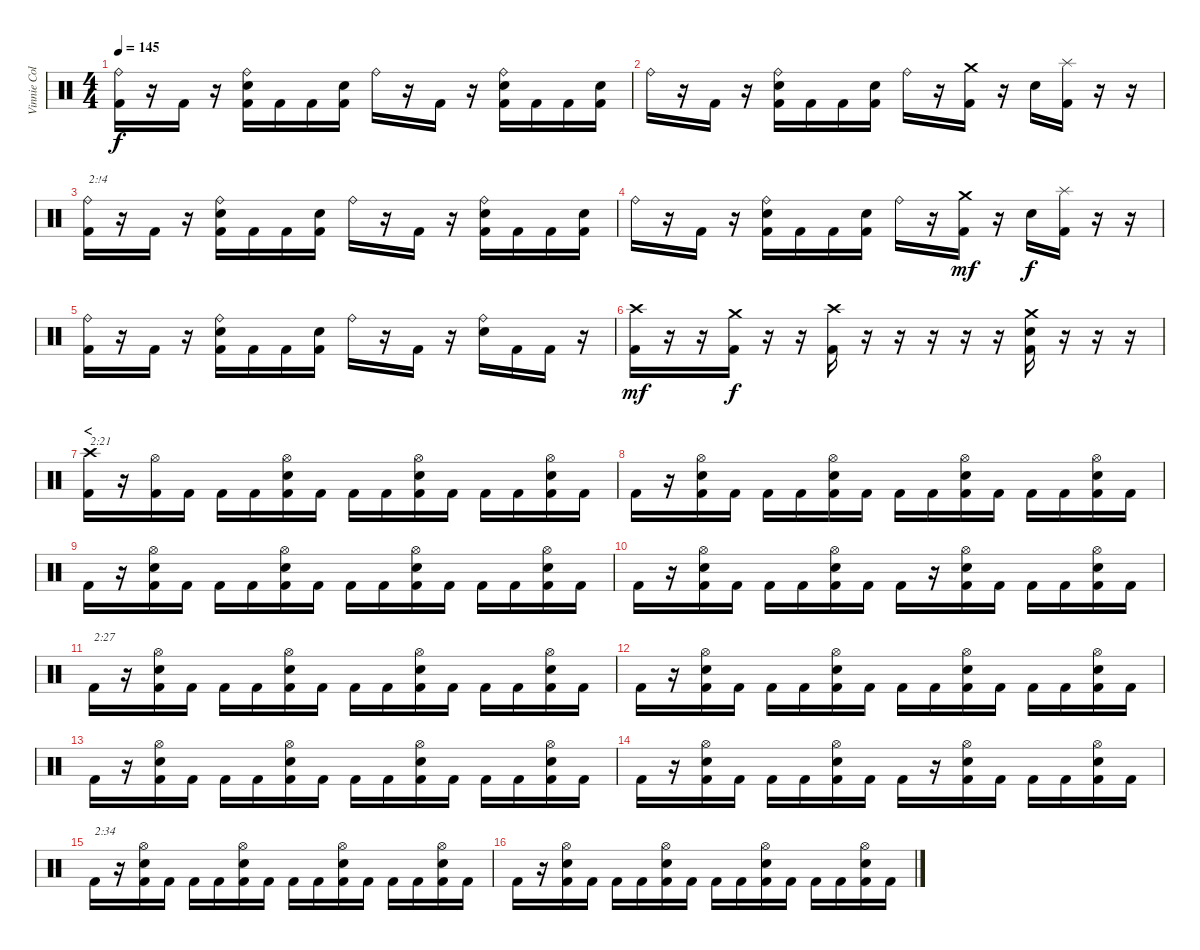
\track ("Vinnie Colaiuta" "Vinnie Col") {instrument percussion}
\staff {score}
\articulation defaults
\ts (4 4)
\tempo 145
\clef neutral
\ks c
("Ride (bell)" "Kick (hit) 2").16{dy f} r.16 "Kick (hit) 2".16 r.16 ("Ride (bell)" "Electric Snare (hit)" "Kick (hit) 2").16 "Kick (hit) 2".16 "Kick (hit) 2".16 ("Electric Snare (hit)" "Kick (hit) 2").16 "Ride (bell)".16 r.16 "Kick (hit) 2".16 r.16 ("Ride (bell)" "Electric Snare (hit)" "Kick (hit) 2").16 "Kick (hit) 2".16 "Kick (hit) 2".16 ("Electric Snare (hit)" "Kick (hit) 2").16 |
"Ride (bell)".16 r.16 "Kick (hit) 2".16 r.16 ("Ride (bell)" "Electric Snare (hit)" "Kick (hit) 2").16 "Kick (hit) 2".16 "Kick (hit) 2".16 ("Electric Snare (hit)" "Kick (hit) 2").16 "Ride (bell)".16 r.16 ("Crash medium (hit)" "Kick (hit) 2").16 r.16 "Electric Snare (hit)".16 ("Splash (hit)" "Kick (hit) 2").16 r.16 r.16 |
("Ride (bell)" "Kick (hit) 2").16{txt "2:!4"} r.16 "Kick (hit) 2".16 r.16 ("Ride (bell)" "Electric Snare (hit)" "Kick (hit) 2").16 "Kick (hit) 2".16 "Kick (hit) 2".16 ("Electric Snare (hit)" "Kick (hit) 2").16 "Ride (bell)".16 r.16 "Kick (hit) 2".16 r.16 ("Ride (bell)" "Electric Snare (hit)" "Kick (hit) 2").16 "Kick (hit) 2".16 "Kick (hit) 2".16 ("Electric Snare (hit)" "Kick (hit) 2").16 |
"Ride (bell)".16 r.16 "Kick (hit) 2".16 r.16 ("Ride (bell)" "Electric Snare (hit)" "Kick (hit) 2").16 "Kick (hit) 2".16 "Kick (hit) 2".16 ("Electric Snare (hit)" "Kick (hit) 2").16 "Ride (bell)".16 r.16 ("Crash medium (hit)" "Kick (hit) 2").16{dy mf} r.16 "Electric Snare (hit)".16{dy f} ("Splash (hit)" "Kick (hit) 2").16 r.16 r.16 |
("Ride (bell)" "Kick (hit) 2").16 r.16 "Kick (hit) 2".16 r.16 ("Ride (bell)" "Electric Snare (hit)" "Kick (hit) 2").16 "Kick (hit) 2".16 "Kick (hit) 2".16 ("Electric Snare (hit)" "Kick (hit) 2").16 "Ride (bell)".16 r.16 "Kick (hit) 2".16 r.16 ("Ride (bell)" "Electric Snare (hit)").16 "Kick (hit) 2".16 "Kick (hit) 2".16 r.16 |
("Crash high (hit)" "Kick (hit) 2").16{dy mf} r.16 r.16 ("Crash medium (hit)" "Kick (hit) 2").16{dy f} r.16 r.16 ("Crash high (hit)" "Kick (hit) 2").16 r.16 r.16 r.16 r.16 r.16 ("Crash medium (hit)" "Electric Snare (hit)" "Kick (hit) 2").16 r.16 r.16 r.16 |
\section ("" "<")
("Crash high (hit)" "Kick (hit) 2").16{txt "2:21"} r.16 ("Hi-Hat (open)" "Kick (hit) 2").16 "Kick (hit) 2".16 "Kick (hit) 2".16 "Kick (hit) 2".16 ("Hi-Hat (open)" "Electric Snare (hit)" "Kick (hit) 2").16 "Kick (hit) 2".16 "Kick (hit) 2".16 "Kick (hit) 2".16 ("Hi-Hat (open)" "Electric Snare (hit)" "Kick (hit) 2").16 "Kick (hit) 2".16 "Kick (hit) 2".16 "Kick (hit) 2".16 ("Hi-Hat (open)" "Electric Snare (hit)" "Kick (hit) 2").16 "Kick (hit) 2".16 |
"Kick (hit) 2".16 r.16 ("Hi-Hat (open)" "Electric Snare (hit)" "Kick (hit) 2").16 "Kick (hit) 2".16 "Kick (hit) 2".16 "Kick (hit) 2".16 ("Hi-Hat (open)" "Electric Snare (hit)" "Kick (hit) 2").16 "Kick (hit) 2".16 "Kick (hit) 2".16 "Kick (hit) 2".16 ("Hi-Hat (open)" "Electric Snare (hit)" "Kick (hit) 2").16 "Kick (hit) 2".16 "Kick (hit) 2".16 "Kick (hit) 2".16 ("Hi-Hat (open)" "Electric Snare (hit)" "Kick (hit) 2").16 "Kick (hit) 2".16 |
"Kick (hit) 2".16 r.16 ("Hi-Hat (open)" "Electric Snare (hit)" "Kick (hit) 2").16 "Kick (hit) 2".16 "Kick (hit) 2".16 "Kick (hit) 2".16 ("Hi-Hat (open)" "Electric Snare (hit)" "Kick (hit) 2").16 "Kick (hit) 2".16 "Kick (hit) 2".16 "Kick (hit) 2".16 ("Hi-Hat (open)" "Electric Snare (hit)" "Kick (hit) 2").16 "Kick (hit) 2".16 "Kick (hit) 2".16 "Kick (hit) 2".16 ("Hi-Hat (open)" "Electric Snare (hit)" "Kick (hit) 2").16 "Kick (hit) 2".16 |
"Kick (hit) 2".16 r.16 ("Hi-Hat (open)" "Electric Snare (hit)" "Kick (hit) 2").16 "Kick (hit) 2".16 "Kick (hit) 2".16 "Kick (hit) 2".16 ("Hi-Hat (open)" "Electric Snare (hit)" "Kick (hit) 2").16 "Kick (hit) 2".16 "Kick (hit) 2".16 r.16 ("Hi-Hat (open)" "Electric Snare (hit)" "Kick (hit) 2").16 "Kick (hit) 2".16 "Kick (hit) 2".16 "Kick (hit) 2".16 ("Hi-Hat (open)" "Electric Snare (hit)" "Kick (hit) 2").16 "Kick (hit) 2".16 |
"Kick (hit) 2".16{txt "2:27"} r.16 ("Hi-Hat (open)" "Electric Snare (hit)" "Kick (hit) 2").16 "Kick (hit) 2".16 "Kick (hit) 2".16 "Kick (hit) 2".16 ("Hi-Hat (open)" "Electric Snare (hit)" "Kick (hit) 2").16 "Kick (hit) 2".16 "Kick (hit) 2".16 "Kick (hit) 2".16 ("Hi-Hat (open)" "Electric Snare (hit)" "Kick (hit) 2").16 "Kick (hit) 2".16 "Kick (hit) 2".16 "Kick (hit) 2".16 ("Hi-Hat (open)" "Electric Snare (hit)" "Kick (hit) 2").16 "Kick (hit) 2".16 |
"Kick (hit) 2".16 r.16 ("Hi-Hat (open)" "Electric Snare (hit)" "Kick (hit) 2").16 "Kick (hit) 2".16 "Kick (hit) 2".16 "Kick (hit) 2".16 ("Hi-Hat (open)" "Electric Snare (hit)" "Kick (hit) 2").16 "Kick (hit) 2".16 "Kick (hit) 2".16 "Kick (hit) 2".16 ("Hi-Hat (open)" "Electric Snare (hit)" "Kick (hit) 2").16 "Kick (hit) 2".16 "Kick (hit) 2".16 "Kick (hit) 2".16 ("Hi-Hat (open)" "Electric Snare (hit)" "Kick (hit) 2").16 "Kick (hit) 2".16 |
"Kick (hit) 2".16 r.16 ("Hi-Hat (open)" "Electric Snare (hit)" "Kick (hit) 2").16 "Kick (hit) 2".16 "Kick (hit) 2".16 "Kick (hit) 2".16 ("Hi-Hat (open)" "Electric Snare (hit)" "Kick (hit) 2").16 "Kick (hit) 2".16 "Kick (hit) 2".16 "Kick (hit) 2".16 ("Hi-Hat (open)" "Electric Snare (hit)" "Kick (hit) 2").16 "Kick (hit) 2".16 "Kick (hit) 2".16 "Kick (hit) 2".16 ("Hi-Hat (open)" "Electric Snare (hit)" "Kick (hit) 2").16 "Kick (hit) 2".16 |
"Kick (hit) 2".16 r.16 ("Hi-Hat (open)" "Electric Snare (hit)" "Kick (hit) 2").16 "Kick (hit) 2".16 "Kick (hit) 2".16 "Kick (hit) 2".16 ("Hi-Hat (open)" "Electric Snare (hit)" "Kick (hit) 2").16 "Kick (hit) 2".16 "Kick (hit) 2".16 r.16 ("Hi-Hat (open)" "Electric Snare (hit)" "Kick (hit) 2").16 "Kick (hit) 2".16 "Kick (hit) 2".16 "Kick (hit) 2".16 ("Hi-Hat (open)" "Electric Snare (hit)" "Kick (hit) 2").16 "Kick (hit) 2".16 |
"Kick (hit) 2".16{txt "2:34"} r.16 ("Hi-Hat (open)" "Electric Snare (hit)" "Kick (hit) 2").16 "Kick (hit) 2".16 "Kick (hit) 2".16 "Kick (hit) 2".16 ("Hi-Hat (open)" "Electric Snare (hit)" "Kick (hit) 2").16 "Kick (hit) 2".16 "Kick (hit) 2".16 "Kick (hit) 2".16 ("Hi-Hat (open)" "Electric Snare (hit)" "Kick (hit) 2").16 "Kick (hit) 2".16 "Kick (hit) 2".16 "Kick (hit) 2".16 ("Hi-Hat (open)" "Electric Snare (hit)" "Kick (hit) 2").16 "Kick (hit) 2".16 |
"Kick (hit) 2".16 r.16 ("Hi-Hat (open)" "Electric Snare (hit)" "Kick (hit) 2").16 "Kick (hit) 2".16 "Kick (hit) 2".16 "Kick (hit) 2".16 ("Hi-Hat (open)" "Electric Snare (hit)" "Kick (hit) 2").16 "Kick (hit) 2".16 "Kick (hit) 2".16 "Kick (hit) 2".16 ("Hi-Hat (open)" "Electric Snare (hit)" "Kick (hit) 2").16 "Kick (hit) 2".16 "Kick (hit) 2".16 "Kick (hit) 2".16 ("Hi-Hat (open)" "Electric Snare (hit)" "Kick (hit) 2").16 "Kick (hit) 2".16
